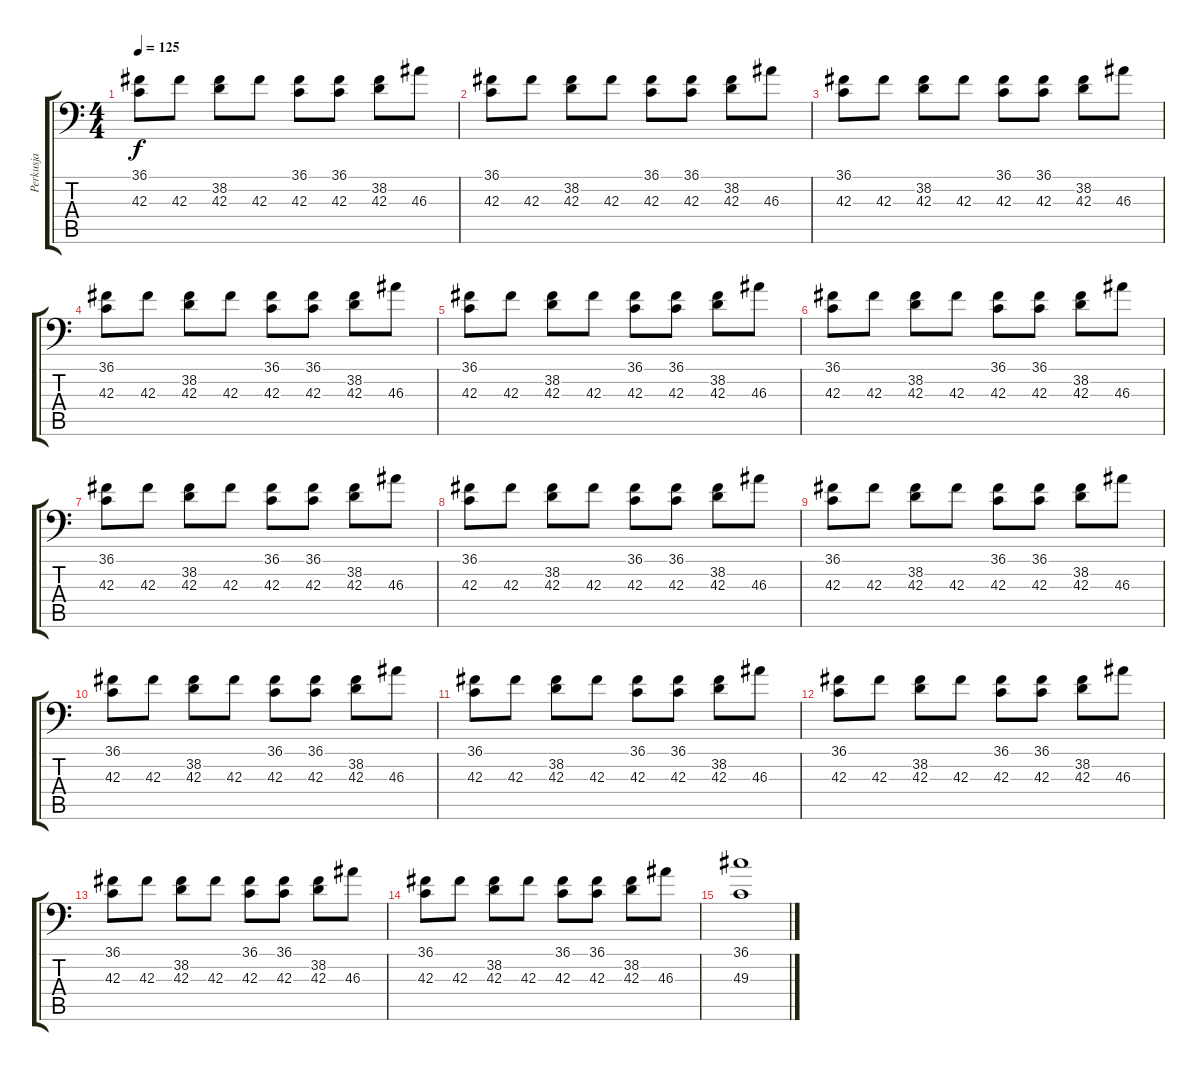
\track ("Perkusja" "Perkusja") {instrument acousticgrandpiano}
\staff {score tabs}
\tuning (C-1 C-1 C-1 C-1 C-1 C-1) {hide}
\ts (4 4)
\tempo 125
\clef f4
\ks c
(36.1 42.3).8{dy f} 42.3.8 (38.2 42.3).8 42.3.8 (36.1 42.3).8 (36.1 42.3).8 (38.2 42.3).8 46.3.8 |
(36.1 42.3).8 42.3.8 (38.2 42.3).8 42.3.8 (36.1 42.3).8 (36.1 42.3).8 (38.2 42.3).8 46.3.8 |
(36.1 42.3).8 42.3.8 (38.2 42.3).8 42.3.8 (36.1 42.3).8 (36.1 42.3).8 (38.2 42.3).8 46.3.8 |
(36.1 42.3).8 42.3.8 (38.2 42.3).8 42.3.8 (36.1 42.3).8 (36.1 42.3).8 (38.2 42.3).8 46.3.8 |
(36.1 42.3).8 42.3.8 (38.2 42.3).8 42.3.8 (36.1 42.3).8 (36.1 42.3).8 (38.2 42.3).8 46.3.8 |
(36.1 42.3).8 42.3.8 (38.2 42.3).8 42.3.8 (36.1 42.3).8 (36.1 42.3).8 (38.2 42.3).8 46.3.8 |
(36.1 42.3).8 42.3.8 (38.2 42.3).8 42.3.8 (36.1 42.3).8 (36.1 42.3).8 (38.2 42.3).8 46.3.8 |
(36.1 42.3).8 42.3.8 (38.2 42.3).8 42.3.8 (36.1 42.3).8 (36.1 42.3).8 (38.2 42.3).8 46.3.8 |
(36.1 42.3).8 42.3.8 (38.2 42.3).8 42.3.8 (36.1 42.3).8 (36.1 42.3).8 (38.2 42.3).8 46.3.8 |
(36.1 42.3).8 42.3.8 (38.2 42.3).8 42.3.8 (36.1 42.3).8 (36.1 42.3).8 (38.2 42.3).8 46.3.8 |
(36.1 42.3).8 42.3.8 (38.2 42.3).8 42.3.8 (36.1 42.3).8 (36.1 42.3).8 (38.2 42.3).8 46.3.8 |
(36.1 42.3).8 42.3.8 (38.2 42.3).8 42.3.8 (36.1 42.3).8 (36.1 42.3).8 (38.2 42.3).8 46.3.8 |
(36.1 42.3).8 42.3.8 (38.2 42.3).8 42.3.8 (36.1 42.3).8 (36.1 42.3).8 (38.2 42.3).8 46.3.8 |
(36.1 42.3).8 42.3.8 (38.2 42.3).8 42.3.8 (36.1 42.3).8 (36.1 42.3).8 (38.2 42.3).8 46.3.8 |
(36.1 49.3).1
